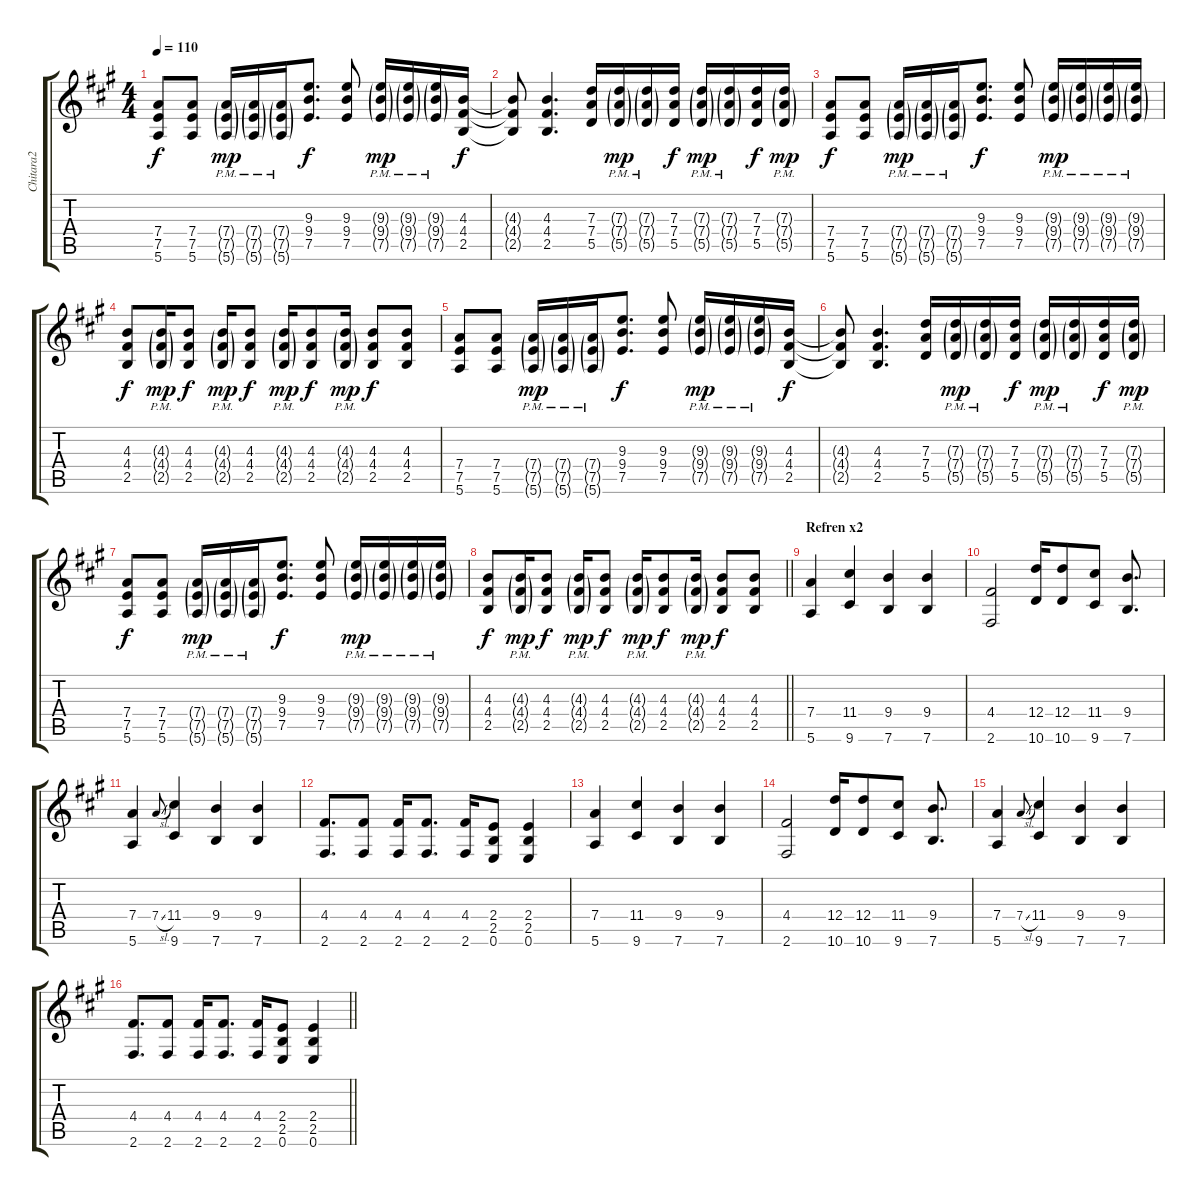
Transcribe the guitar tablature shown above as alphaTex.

\track ("Chitara2" "Chitara2") {instrument distortionguitar}
\staff {score tabs}
\tuning (E4 B3 G3 D3 A2 E2) {hide}
\ts (4 4)
\tempo 110
\clef g2
\ks a
(7.4 7.5 5.6).8{dy f} (7.4 7.5 5.6).8 (7.4{g pm} 7.5{g pm} 5.6{g pm}).16{dy mp} (7.4{g pm} 7.5{g pm} 5.6{g pm}).16 (7.4{g pm} 7.5{g pm} 5.6{g pm}).16 (9.3 9.4 7.5).8{d dy f} (9.3 9.4 7.5).8 (9.3{g pm} 9.4{g pm} 7.5{g pm}).16{dy mp} (9.3{g pm} 9.4{g pm} 7.5{g pm}).16 (9.3{g pm} 9.4{g pm} 7.5{g pm}).16 (4.3 4.4 2.5).16{dy f} |
(4.3{t} 4.4{t} 2.5{t}).8 (4.3 4.4 2.5).4{d} (7.3 7.4 5.5).16 (7.3{g pm} 7.4{g pm} 5.5{g pm}).16{dy mp} (7.3{g pm} 7.4{g pm} 5.5{g pm}).16 (7.3 7.4 5.5).16{dy f} (7.3{g pm} 7.4{g pm} 5.5{g pm}).16{dy mp} (7.3{g pm} 7.4{g pm} 5.5{g pm}).16 (7.3 7.4 5.5).16{dy f} (7.3{g pm} 7.4{g pm} 5.5{g pm}).16{dy mp} |
(7.4 7.5 5.6).8{dy f} (7.4 7.5 5.6).8 (7.4{g pm} 7.5{g pm} 5.6{g pm}).16{dy mp} (7.4{g pm} 7.5{g pm} 5.6{g pm}).16 (7.4{g pm} 7.5{g pm} 5.6{g pm}).16 (9.3 9.4 7.5).8{d dy f} (9.3 9.4 7.5).8 (9.3{g pm} 9.4{g pm} 7.5{g pm}).16{dy mp} (9.3{g pm} 9.4{g pm} 7.5{g pm}).16 (9.3{g pm} 9.4{g pm} 7.5{g pm}).16 (9.3{g pm} 9.4{g pm} 7.5{g pm}).16 |
(4.3 4.4 2.5).8{dy f} (4.3{g pm} 4.4{g pm} 2.5{g pm}).16{dy mp} (4.3 4.4 2.5).8{dy f} (4.3{g pm} 4.4{g pm} 2.5{g pm}).16{dy mp} (4.3 4.4 2.5).8{dy f} (4.3{g pm} 4.4{g pm} 2.5{g pm}).16{dy mp} (4.3 4.4 2.5).8{dy f} (4.3{g pm} 4.4{g pm} 2.5{g pm}).16{dy mp} (4.3 4.4 2.5).8{dy f} (4.3 4.4 2.5).8 |
(7.4 7.5 5.6).8 (7.4 7.5 5.6).8 (7.4{g pm} 7.5{g pm} 5.6{g pm}).16{dy mp} (7.4{g pm} 7.5{g pm} 5.6{g pm}).16 (7.4{g pm} 7.5{g pm} 5.6{g pm}).16 (9.3 9.4 7.5).8{d dy f} (9.3 9.4 7.5).8 (9.3{g pm} 9.4{g pm} 7.5{g pm}).16{dy mp} (9.3{g pm} 9.4{g pm} 7.5{g pm}).16 (9.3{g pm} 9.4{g pm} 7.5{g pm}).16 (4.3 4.4 2.5).16{dy f} |
(4.3{t} 4.4{t} 2.5{t}).8 (4.3 4.4 2.5).4{d} (7.3 7.4 5.5).16 (7.3{g pm} 7.4{g pm} 5.5{g pm}).16{dy mp} (7.3{g pm} 7.4{g pm} 5.5{g pm}).16 (7.3 7.4 5.5).16{dy f} (7.3{g pm} 7.4{g pm} 5.5{g pm}).16{dy mp} (7.3{g pm} 7.4{g pm} 5.5{g pm}).16 (7.3 7.4 5.5).16{dy f} (7.3{g pm} 7.4{g pm} 5.5{g pm}).16{dy mp} |
(7.4 7.5 5.6).8{dy f} (7.4 7.5 5.6).8 (7.4{g pm} 7.5{g pm} 5.6{g pm}).16{dy mp} (7.4{g pm} 7.5{g pm} 5.6{g pm}).16 (7.4{g pm} 7.5{g pm} 5.6{g pm}).16 (9.3 9.4 7.5).8{d dy f} (9.3 9.4 7.5).8 (9.3{g pm} 9.4{g pm} 7.5{g pm}).16{dy mp} (9.3{g pm} 9.4{g pm} 7.5{g pm}).16 (9.3{g pm} 9.4{g pm} 7.5{g pm}).16 (9.3{g pm} 9.4{g pm} 7.5{g pm}).16 |
\barLineRight lightlight
(4.3 4.4 2.5).8{dy f} (4.3{g pm} 4.4{g pm} 2.5{g pm}).16{dy mp} (4.3 4.4 2.5).8{dy f} (4.3{g pm} 4.4{g pm} 2.5{g pm}).16{dy mp} (4.3 4.4 2.5).8{dy f} (4.3{g pm} 4.4{g pm} 2.5{g pm}).16{dy mp} (4.3 4.4 2.5).8{dy f} (4.3{g pm} 4.4{g pm} 2.5{g pm}).16{dy mp} (4.3 4.4 2.5).8{dy f} (4.3 4.4 2.5).8 |
\section ("" "Refren x2")
(7.4 5.6).4 (11.4 9.6).4 (9.4 7.6).4 (9.4 7.6).4 |
(4.4 2.6).2 (12.4 10.6).16 (12.4 10.6).8 (11.4 9.6).8 (9.4 7.6).8{d} |
(7.4 5.6).4 7.4{sl}.8{gr onbeat} (11.4 9.6).4 (9.4 7.6).4 (9.4 7.6).4 |
(4.4 2.6).8{d} (4.4 2.6).8 (4.4 2.6).16 (4.4 2.6).8{d} (4.4 2.6).16 (2.4 2.5 0.6).8 (2.4 2.5 0.6).4 |
(7.4 5.6).4 (11.4 9.6).4 (9.4 7.6).4 (9.4 7.6).4 |
(4.4 2.6).2 (12.4 10.6).16 (12.4 10.6).8 (11.4 9.6).8 (9.4 7.6).8{d} |
(7.4 5.6).4 7.4{sl}.8{gr onbeat} (11.4 9.6).4 (9.4 7.6).4 (9.4 7.6).4 |
\barLineRight lightlight
(4.4 2.6).8{d} (4.4 2.6).8 (4.4 2.6).16 (4.4 2.6).8{d} (4.4 2.6).16 (2.4 2.5 0.6).8 (2.4 2.5 0.6).4
